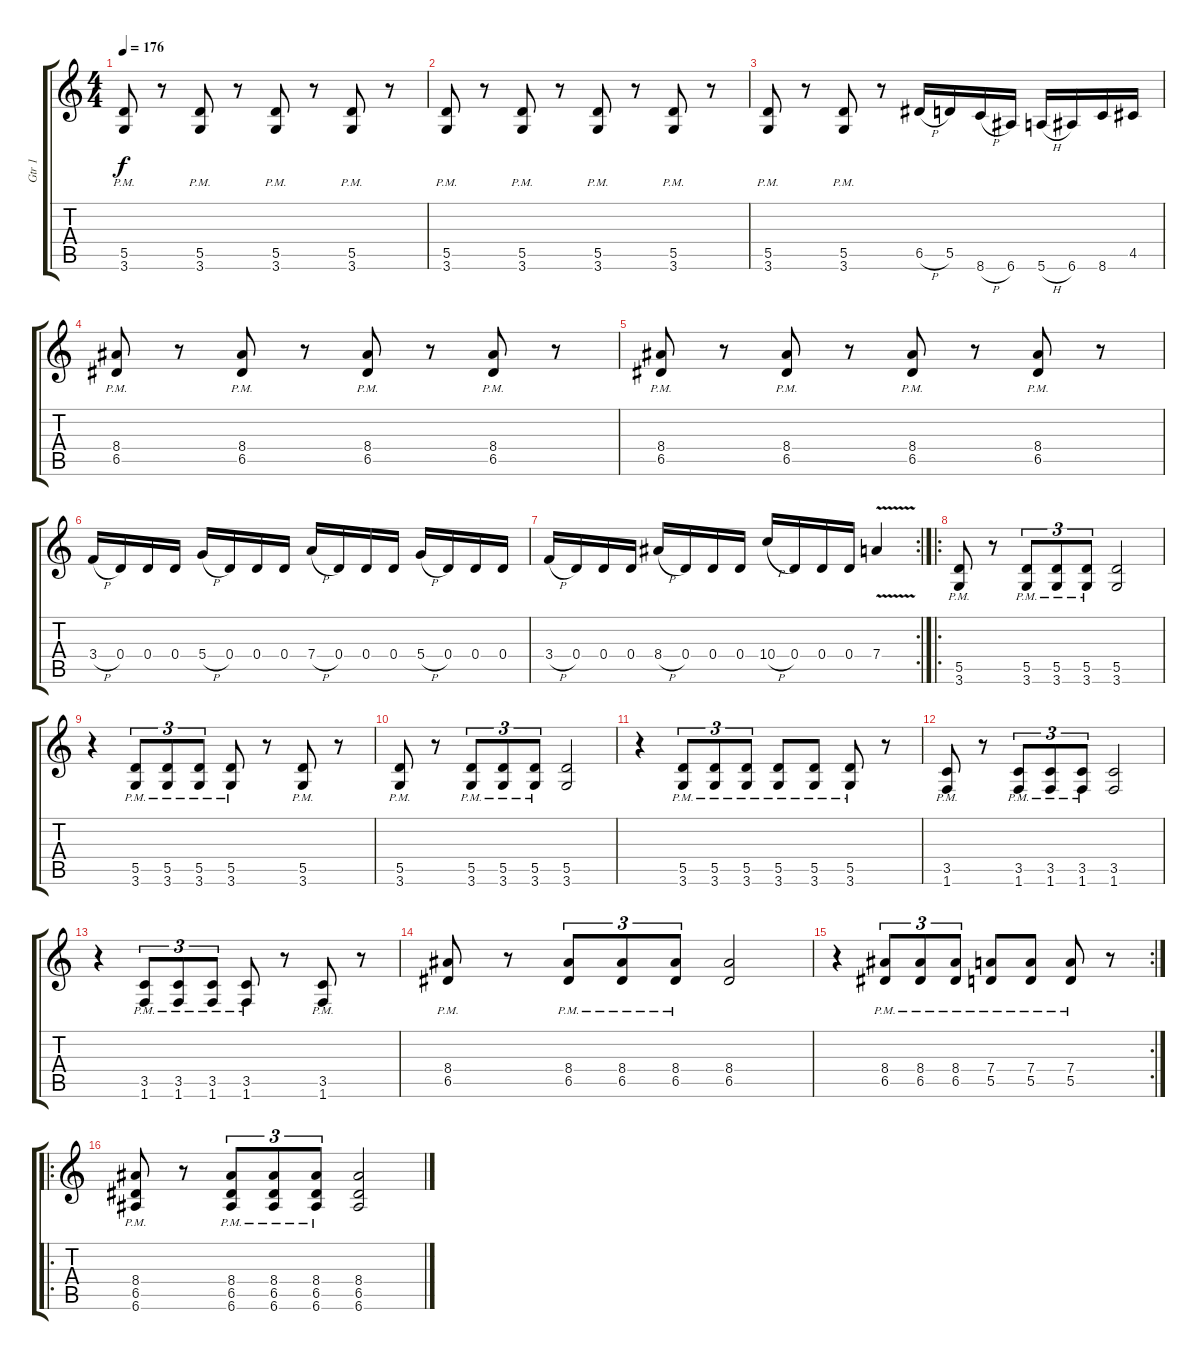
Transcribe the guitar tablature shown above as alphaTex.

\track ("Gtr 1" "Gtr 1") {instrument distortionguitar}
\staff {score tabs}
\tuning (E4 B3 G3 D3 A2 E2) {hide}
\ts (4 4)
\tempo 176
\clef g2
\ks c
(5.5{pm} 3.6{pm}).8{dy f} r.8 (5.5{pm} 3.6{pm}).8 r.8 (5.5{pm} 3.6{pm}).8 r.8 (5.5{pm} 3.6{pm}).8 r.8 |
(5.5{pm} 3.6{pm}).8 r.8 (5.5{pm} 3.6{pm}).8 r.8 (5.5{pm} 3.6{pm}).8 r.8 (5.5{pm} 3.6{pm}).8 r.8 |
(5.5{pm} 3.6{pm}).8 r.8 (5.5{pm} 3.6{pm}).8 r.8 6.5{h}.16 5.5.16 8.6{h}.16 6.6.16 5.6{h}.16 6.6.16 8.6.16 4.5.16 |
(8.4{pm} 6.5{pm}).8 r.8 (8.4{pm} 6.5{pm}).8 r.8 (8.4{pm} 6.5{pm}).8 r.8 (8.4{pm} 6.5{pm}).8 r.8 |
(8.4{pm} 6.5{pm}).8 r.8 (8.4{pm} 6.5{pm}).8 r.8 (8.4{pm} 6.5{pm}).8 r.8 (8.4{pm} 6.5{pm}).8 r.8 |
3.4{h}.16 0.4.16 0.4.16 0.4.16 5.4{h}.16 0.4.16 0.4.16 0.4.16 7.4{h}.16 0.4.16 0.4.16 0.4.16 5.4{h}.16 0.4.16 0.4.16 0.4.16 |
\rc 2
3.4{h}.16 0.4.16 0.4.16 0.4.16 8.4{h}.16 0.4.16 0.4.16 0.4.16 10.4{h}.16 0.4.16 0.4.16 0.4.16 7.4{v}.4 |
\ro
(5.5{pm} 3.6{pm}).8 r.8 (5.5{pm} 3.6{pm}).8{tu (3 2)} (5.5{pm} 3.6{pm}).8{tu (3 2)} (5.5{pm} 3.6{pm}).8{tu (3 2)} (5.5 3.6).2 |
r.4 (5.5{pm} 3.6{pm}).8{tu (3 2)} (5.5{pm} 3.6{pm}).8{tu (3 2)} (5.5{pm} 3.6{pm}).8{tu (3 2)} (5.5{pm} 3.6{pm}).8 r.8 (5.5{pm} 3.6{pm}).8 r.8 |
(5.5{pm} 3.6{pm}).8 r.8 (5.5{pm} 3.6{pm}).8{tu (3 2)} (5.5{pm} 3.6{pm}).8{tu (3 2)} (5.5{pm} 3.6{pm}).8{tu (3 2)} (5.5 3.6).2 |
r.4 (5.5{pm} 3.6{pm}).8{tu (3 2)} (5.5{pm} 3.6{pm}).8{tu (3 2)} (5.5{pm} 3.6{pm}).8{tu (3 2)} (5.5{pm} 3.6{pm}).8 (5.5{pm} 3.6{pm}).8 (5.5{pm} 3.6{pm}).8 r.8 |
(3.5{pm} 1.6{pm}).8 r.8 (3.5{pm} 1.6{pm}).8{tu (3 2)} (3.5{pm} 1.6{pm}).8{tu (3 2)} (3.5{pm} 1.6{pm}).8{tu (3 2)} (3.5 1.6).2 |
r.4 (3.5{pm} 1.6{pm}).8{tu (3 2)} (3.5{pm} 1.6{pm}).8{tu (3 2)} (3.5{pm} 1.6{pm}).8{tu (3 2)} (3.5{pm} 1.6{pm}).8 r.8 (3.5{pm} 1.6{pm}).8 r.8 |
(8.4{pm} 6.5{pm}).8 r.8 (8.4{pm} 6.5{pm}).8{tu (3 2)} (8.4{pm} 6.5{pm}).8{tu (3 2)} (8.4{pm} 6.5{pm}).8{tu (3 2)} (8.4 6.5).2 |
\rc 2
r.4 (8.4{pm} 6.5{pm}).8{tu (3 2)} (8.4{pm} 6.5{pm}).8{tu (3 2)} (8.4{pm} 6.5{pm}).8{tu (3 2)} (7.4{pm} 5.5{pm}).8 (7.4{pm} 5.5{pm}).8 (7.4{pm} 5.5{pm}).8 r.8 |
\ro
(8.4{pm} 6.5{pm} 6.6{pm}).8 r.8 (8.4{pm} 6.5{pm} 6.6{pm}).8{tu (3 2)} (8.4{pm} 6.5{pm} 6.6{pm}).8{tu (3 2)} (8.4{pm} 6.5{pm} 6.6{pm}).8{tu (3 2)} (8.4 6.5 6.6).2
